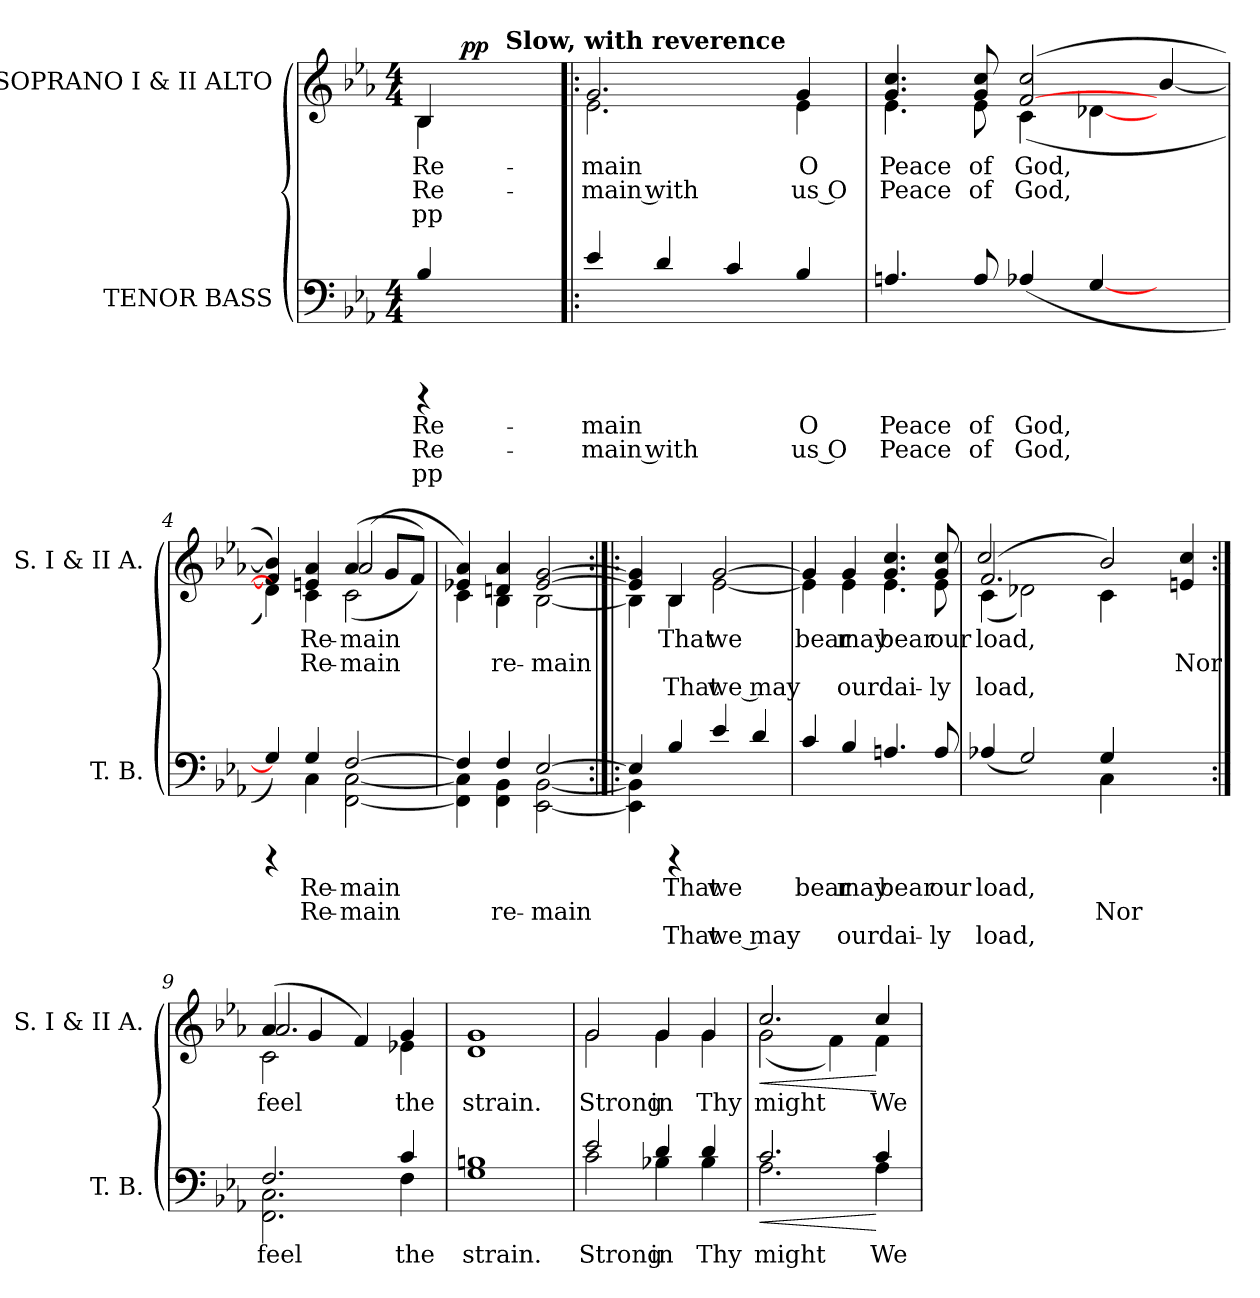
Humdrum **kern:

**kern	**text	**text	**text	**dynam	**kern	**text	**text	**text	**dynam
*part2	*part2	*part2	*part2	*part2	*part1	*part1	*part1	*part1	*part1
*staff2	*staff2	*staff2	*staff2	*staff2	*staff1	*staff1	*staff1	*staff1	*staff1
*I"TENOR  BASS	*	*	*	*	*I"SOPRANO I & II  ALTO	*	*	*	*
*I'T.  B.	*	*	*	*	*I'S. I & II  A.	*	*	*	*
!!LO:PB:g=z
*stria5	*	*	*	*	*stria5	*	*	*	*
*clefF4	*	*	*	*	*clefG2	*	*	*	*
*k[b-e-a-]	*	*	*	*	*k[b-e-a-]	*	*	*	*
*E-:	*	*	*	*	*E-:	*	*	*	*
*M4/4	*	*	*	*	*M4/4	*	*	*	*
=1	=1	=1	=1	=1	=1	=1	=1	=1	=1
!	!LO:LY:a:cj	!LO:LY:a:cj	!LO:LY:a:rj	!	!	!LO:LY:b:cj	!LO:LY:b:cj	!LO:LY:b:rj	!
*^	*	*	*	*	*^	*	*	*	*
*	*	*	*	*	*	*	*^	*	*	*	*
*	*	*	*	*	*	*	*	*^	*	*	*	*
4B-/	4rGGGG	Re-	-Re-	-pp	.	4B-/	4B-\	16ryy	8ryy	Re-	-Re-	-pp	.
.	.	.	.	.	.	.	.	64ryy	.	.	.	.	.
!	!	!	!	!	!	!	!	!	!	!	!	!	!LO:DY:a
.	.	.	.	.	.	.	.	8ryy	.	.	.	.	pp
.	.	.	.	.	.	.	.	.	32ryy	.	.	.	.
*	*	*	*	*	*	*MM60	*	*	*	*	*	*	*
!	!	!	!	!	!	!	!	!	!LO:TX:a:B:t=Slow, with reverence	!	!	!	!
.	.	.	.	.	.	.	.	.	16.ryy	.	.	.	.
.	.	.	.	.	.	.	.	32.ryy	.	.	.	.	.
=2!|:	=2!|:	=2!|:	=2!|:	=2!|:	=2!|:	=2!|:	=2!|:	=2!|:	=2!|:	=2!|:	=2!|:	=2!|:	=2!|:
!	!	!LO:LY:a:cj	!LO:LY:a:cj	!	!	!	!	!	!	!LO:LY:b:cj	!LO:LY:b:cj	!	!
*v	*v	*	*	*	*	*	*	*	*	*	*	*	*
*	*	*	*	*	*	*v	*v	*v	*	*	*	*
4e-/	main	main with	.	.	2.g/	2.e-\	main	main with	.	.
4d/	.	.	.	.	.	.	.	.	.	.
4c/	.	.	.	.	.	.	.	.	.	.
!	!LO:LY:a:cj	!LO:LY:a:rj	!	!	!	!	!LO:LY:b:cj	!LO:LY:b:rj	!	!
4B-/	O	us O	.	.	4g/	4e-\	O	us O	.	.
=3	=3	=3	=3	=3	=3	=3	=3	=3	=3	=3
!	!LO:LY:a:cj	!LO:LY:a:cj	!	!	!	!	!LO:LY:b:cj	!LO:LY:b:cj	!	!
4.An/	Peace	Peace	.	.	4.cc/ 4.g/	4.e-\	Peace	Peace	.	.
!	!LO:LY:a:cj	!LO:LY:a:cj	!	!	!	!	!LO:LY:b:cj	!LO:LY:b:cj	!	!
8A/	of	of	.	.	8cc/ 8g/	8e-\	of	of	.	.
!	!LO:LY:a	!LO:LY:a	!	!	!	!	!LO:LY:b	!LO:LY:b	!	!
(>4A-X/	God,	God,	.	.	(>2cc/ [>2f/	(<4c\	God,	God,	.	.
[>4G/	.	.	.	.	.	[<4d-X\	.	.	.	.
4ryy	.	.	.	.	[>4b-/	4ryy	.	.	.	.
=4	=4	=4	=4	=4	=4	=4	=4	=4	=4	=4
*^	*	*	*	*	*	*^	*	*	*	*
4G/])	4rBBBB	.	.	.	.	4b-/] 4f/])	4d-\])	2ryy	.	.	.	.
!	!	!LO:LY:a:cj	!LO:LY:a:cj	!	!	!	!	!	!LO:LY:b:cj	!LO:LY:b:cj	!	!
4G/	4C\	Re-	-Re-	.	.	4a-/ 4en/	4c\	.	Re-	-Re-	.	.
!	!	!LO:LY:a	!LO:LY:a	!	!	!	!	!	!LO:LY:b	!LO:LY:b	!	!
[<2F/	[>2C\ [>2FF\	-main	main	.	.	(>4a-/	(>2c\	(>2a-/	-main	main	.	.
.	.	.	.	.	.	8g/L	.	.	.	.	.	.
.	.	.	.	.	.	8f/J))	.	.	.	.	.	.
*	*	*	*	*	*	*	*v	*v	*	*	*	*
!!LO:LB:g=z
=5	=5	=5	=5	=5	=5	=5	=5	=5	=5	=5	=5
4F/]	4C\] 4FF\]	.	.	.	.	4a-/ 4e-X/)	4c\	.	.	.	.
!	!	!	!LO:LY:a:cj	!	!	!	!	!	!LO:LY:b:cj	!	!
4F/	4BB-\ 4FF\	.	re-	.	.	4a-/ 4dn/	4B-\	.	re-	.	.
!	!	!	!LO:LY:a	!	!	!	!	!	!LO:LY:b	!	!
[>2E-/	[<2BB-\ [<2EE-\	.	-main	.	.	[>2g/ [>2e-/	[<2B-\	.	-main	.	.
=6:|!|:	=6:|!|:	=6:|!|:	=6:|!|:	=6:|!|:	=6:|!|:	=6:|!|:	=6:|!|:	=6:|!|:	=6:|!|:	=6:|!|:	=6:|!|:
4E-/]	4BB-\] 4EE-\]	.	.	.	.	4g/] 4e-/]	4B-\]	.	.	.	.
!	!	!LO:LY:a:cj	!	!LO:LY:a:cj	!	!	!	!LO:LY:b:cj	!	!LO:LY:b:cj	!
4B-/	4rBBBB	That	.	That	.	4B-/	4B-\	That	.	That	.
!	!	!LO:LY:a:cj	!	!LO:LY:a:cj	!	!	!	!LO:LY:b:cj	!	!LO:LY:b:cj	!
4e-/	2ryy	we	.	we may	.	[>2g/	[<2e-\	we	.	we may	.
4d/	.	.	.	.	.	.	.	.	.	.	.
*v	*v	*	*	*	*	*	*	*	*	*	*
=7	=7	=7	=7	=7	=7	=7	=7	=7	=7	=7
!	!LO:LY:a:cj	!	!	!	!	!	!LO:LY:b:cj	!	!	!
4c/	bear	.	.	.	4g/]	4e-\]	bear	.	.	.
!	!LO:LY:a:cj	!	!LO:LY:a:cj	!	!	!	!LO:LY:b:cj	!	!LO:LY:b:cj	!
4B-/	may	.	our	.	4g/	4e-\	may	.	our	.
!	!LO:LY:a:cj	!	!LO:LY:a:cj	!	!	!	!LO:LY:b:cj	!	!LO:LY:b:cj	!
4.An/	bear	.	dai-	.	4.cc/ 4.g/	4.e-\	bear	.	dai-	.
!	!LO:LY:a:cj	!	!LO:LY:a:cj	!	!	!	!LO:LY:b:cj	!	!LO:LY:b:cj	!
8A/	-our	.	ly	.	8cc/ 8g/	8e-\	-our	.	ly	.
=8	=8	=8	=8	=8	=8	=8	=8	=8	=8	=8
!	!LO:LY:a	!	!LO:LY:a	!	!	!	!LO:LY:b	!	!LO:LY:b	!
*^	*	*	*	*	*	*^	*	*	*	*
(>4A-X/	2.ryy	load,	.	load,	.	(>2.f/	(<4c\	2cc/	load,	.	load,	.
2G/)	.	.	.	.	.	.	2d-X\)	.	.	.	.	.
.	.	.	.	.	.	.	.	1ryy	.	.	.	.
!	!	!	!LO:LY:a:cj	!	!	!	!	!	!	!	!	!
4G/	4C\	.	Nor	.	.	2b-/)	4c\	.	.	.	.	.
2ryy	2ryy	.	.	.	.	.	2ryy	.	.	.	.	.
!	!	!	!	!	!	!	!	!	!	!LO:LY:b:cj	!	!
.	.	.	.	.	.	4cc/ 4en/	.	.	.	Nor	.	.
!!LO:LB:g=z	!!	!!
=9:|!	=9:|!	=9:|!	=9:|!	=9:|!	=9:|!	=9:|!	=9:|!	=9:|!	=9:|!	=9:|!	=9:|!	=9:|!
!	!	!LO:LY:a	!	!	!	!	!	!	!LO:LY:b	!	!	!
2.F/	2.C\ 2.FF\	feel	.	.	.	(>4a-/	2.a-/	2c\	feel	.	.	.
.	.	.	.	.	.	4g/	.	.	.	.	.	.
.	.	.	.	.	.	4f/)	.	2ryy	.	.	.	.
!	!	!LO:LY:a:cj	!	!	!	!	!	!	!LO:LY:b:cj	!	!	!
4c/	4F\	the	.	.	.	4g/	4e-X\	.	the	.	.	.
*	*	*	*	*	*	*	*v	*v	*	*	*	*
=10	=10	=10	=10	=10	=10	=10	=10	=10	=10	=10	=10
!	!	!LO:LY:a:cj	!	!	!	!	!	!LO:LY:b:cj	!	!	!
*v	*v	*	*	*	*	*	*	*	*	*	*
*	*	*	*	*	*v	*v	*	*	*	*
1Bn 1G	strain.	.	.	.	1g 1d	strain.	.	.	.
=11	=11	=11	=11	=11	=11	=11	=11	=11	=11
!	!LO:LY:a:cj	!	!	!	!	!LO:LY:b:cj	!	!	!
*^	*	*	*	*	*^	*	*	*	*
2e-/	2c\	Strong	.	.	.	2g/	2g\	Strong	.	.	.
!	!	!LO:LY:a:cj	!	!	!	!	!	!LO:LY:b:cj	!	!	!
4d/	4B-X\	in	.	.	.	4g/	4g\	in	.	.	.
!	!	!LO:LY:a:cj	!	!	!	!	!	!LO:LY:b:cj	!	!	!
4d/	4B-\	Thy	.	.	.	4g/	4g\	Thy	.	.	.
=12	=12	=12	=12	=12	=12	=12	=12	=12	=12	=12	=12
!	!	!LO:LY:a	!	!	!LO:HP:b	!	!	!LO:LY:b	!	!	!LO:HP:b
2.c/	2.A-\	might	.	.	<	2.cc/	(<2g\	might	.	.	<
.	.	.	.	.	.	.	4f\)	.	.	.	.
!	!	!LO:LY:a:cj	!	!	!	!	!	!LO:LY:b:cj	!	!	!
4c/	4A-\	We	.	.	[	4cc/	4f\	We	.	.	[
*v	*v	*	*	*	*	*	*	*	*	*	*
*	*	*	*	*	*v	*v	*	*	*	*
=	=	=	=	=	=	=	=	=	=
*-	*-	*-	*-	*-	*-	*-	*-	*-	*-
